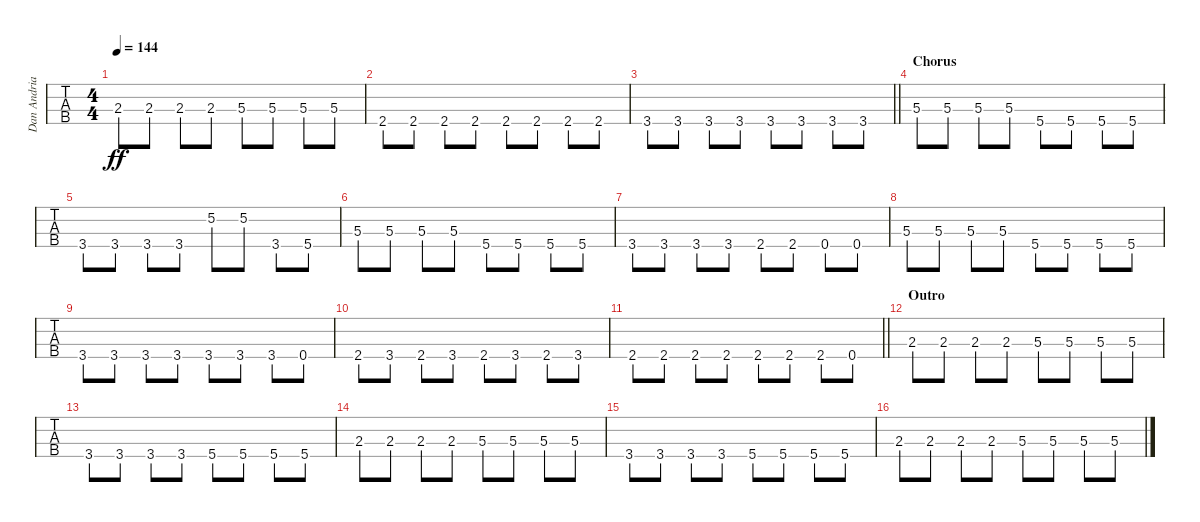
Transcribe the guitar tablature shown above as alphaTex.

\track ("Dan Andriano - Bass" "Dan Andria") {instrument electricbassfinger}
\staff {tabs}
\tuning (G2 D2 A1 E1) {hide}
\ts (4 4)
\tempo 144
\clef f4
\ks d
2.3.8{dy ff} 2.3.8 2.3.8 2.3.8 5.3.8 5.3.8 5.3.8 5.3.8 |
2.4.8 2.4.8 2.4.8 2.4.8 2.4.8 2.4.8 2.4.8 2.4.8 |
\barLineRight lightlight
3.4.8 3.4.8 3.4.8 3.4.8 3.4.8 3.4.8 3.4.8 3.4.8 |
\section ("" "Chorus")
5.3.8 5.3.8 5.3.8 5.3.8 5.4.8 5.4.8 5.4.8 5.4.8 |
3.4.8 3.4.8 3.4.8 3.4.8 5.2.8 5.2.8 3.4.8 5.4.8 |
5.3.8 5.3.8 5.3.8 5.3.8 5.4.8 5.4.8 5.4.8 5.4.8 |
3.4.8 3.4.8 3.4.8 3.4.8 2.4.8 2.4.8 0.4.8 0.4.8 |
5.3.8 5.3.8 5.3.8 5.3.8 5.4.8 5.4.8 5.4.8 5.4.8 |
3.4.8 3.4.8 3.4.8 3.4.8 3.4.8 3.4.8 3.4.8 0.4.8 |
2.4.8 3.4.8 2.4.8 3.4.8 2.4.8 3.4.8 2.4.8 3.4.8 |
\barLineRight lightlight
2.4.8 2.4.8 2.4.8 2.4.8 2.4.8 2.4.8 2.4.8 0.4.8 |
\section ("" "Outro")
2.3.8 2.3.8 2.3.8 2.3.8 5.3.8 5.3.8 5.3.8 5.3.8 |
3.4.8 3.4.8 3.4.8 3.4.8 5.4.8 5.4.8 5.4.8 5.4.8 |
2.3.8 2.3.8 2.3.8 2.3.8 5.3.8 5.3.8 5.3.8 5.3.8 |
3.4.8 3.4.8 3.4.8 3.4.8 5.4.8 5.4.8 5.4.8 5.4.8 |
2.3.8 2.3.8 2.3.8 2.3.8 5.3.8 5.3.8 5.3.8 5.3.8
